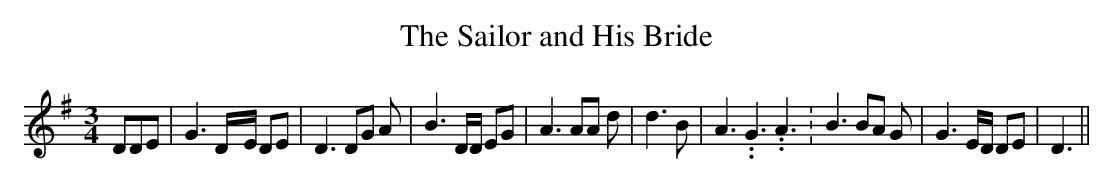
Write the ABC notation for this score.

X:1
T:The Sailor and His Bride
M:3/4
L:1/8
K:G
 DDE| G3D/2-E/2 DE| D3 DG A| B3 D/2D/2 EG| A3 AA d| d3 B| A3.99999962500005/5.99999925000009 G3.99999962500005/5.99999925000009 A3.99999962500005/5.99999925000009|\
 B3 BA G| G3 E/2D/2 DE| D3||
